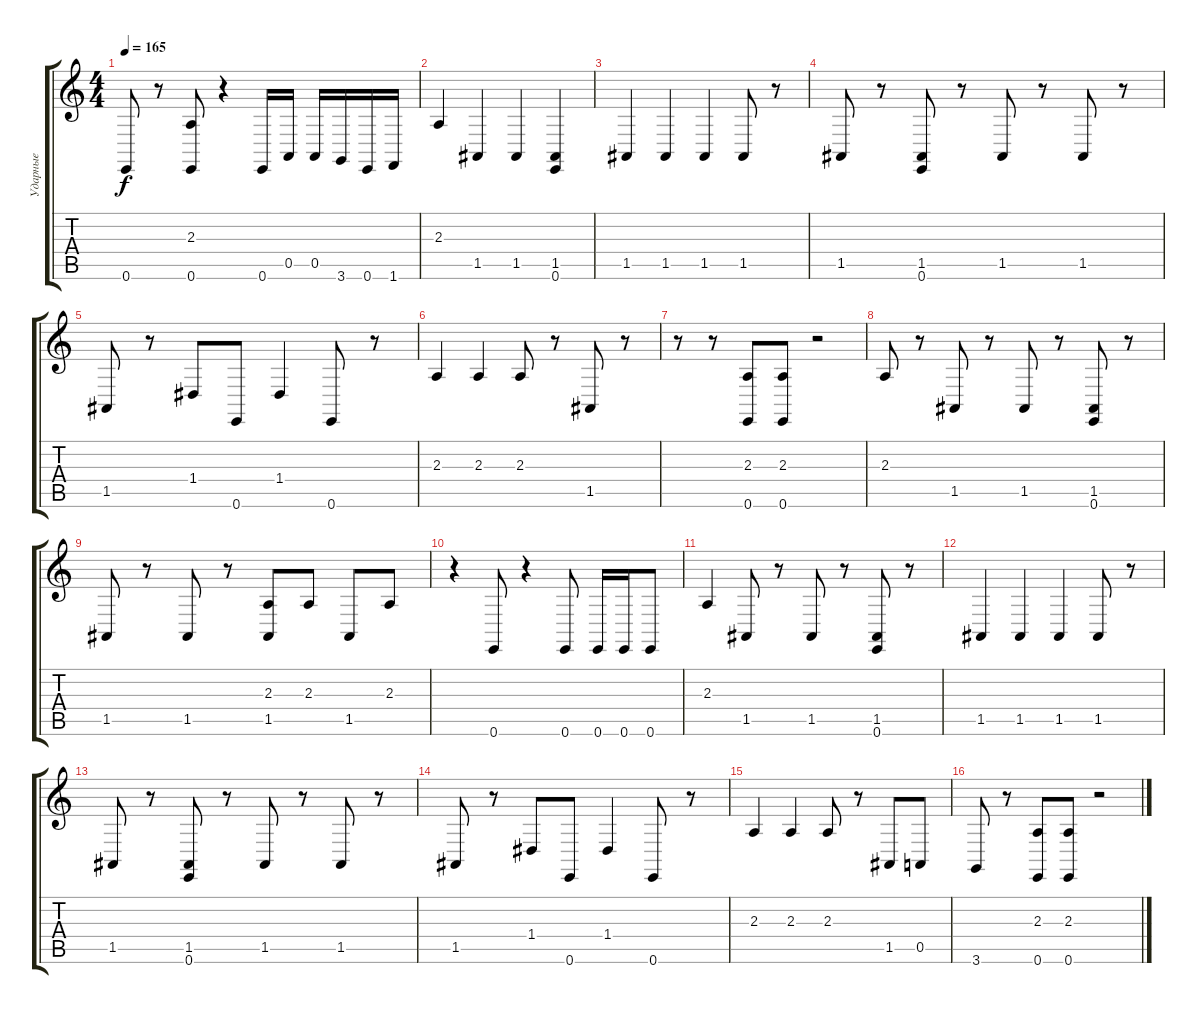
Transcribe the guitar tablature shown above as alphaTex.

\track ("Ударные" "Ударные") {instrument acousticgrandpiano}
\staff {score tabs}
\tuning (E4 B3 G3 D3 A2 E2) {hide}
\ts (4 4)
\tempo 165
\clef g2
\ks c
0.6.8{dy f} r.8 (2.3 0.6).8 r.4 0.6.16 0.5.16 0.5.16 3.6.16 0.6.16 1.6.16 |
2.3.4 1.5.4 1.5.4 (1.5 0.6).4 |
1.5.4 1.5.4 1.5.4 1.5.8 r.8 |
1.5.8 r.8 (1.5 0.6).8 r.8 1.5.8 r.8 1.5.8 r.8 |
1.5.8 r.8 1.4.8 0.6.8 1.4.4 0.6.8 r.8 |
2.3.4 2.3.4 2.3.8 r.8 1.5.8 r.8 |
r.8 r.8 (2.3 0.6).8 (2.3 0.6).8 r.2 |
2.3.8 r.8 1.5.8 r.8 1.5.8 r.8 (1.5 0.6).8 r.8 |
1.5.8 r.8 1.5.8 r.8 (2.3 1.5).8 2.3.8 1.5.8 2.3.8 |
r.4 0.6.8 r.4 0.6.8 0.6.16 0.6.16 0.6.8 |
2.3.4 1.5.8 r.8 1.5.8 r.8 (1.5 0.6).8 r.8 |
1.5.4 1.5.4 1.5.4 1.5.8 r.8 |
1.5.8 r.8 (1.5 0.6).8 r.8 1.5.8 r.8 1.5.8 r.8 |
1.5.8 r.8 1.4.8 0.6.8 1.4.4 0.6.8 r.8 |
2.3.4 2.3.4 2.3.8 r.8 1.5.8 0.5.8 |
3.6.8 r.8 (2.3 0.6).8 (2.3 0.6).8 r.2
